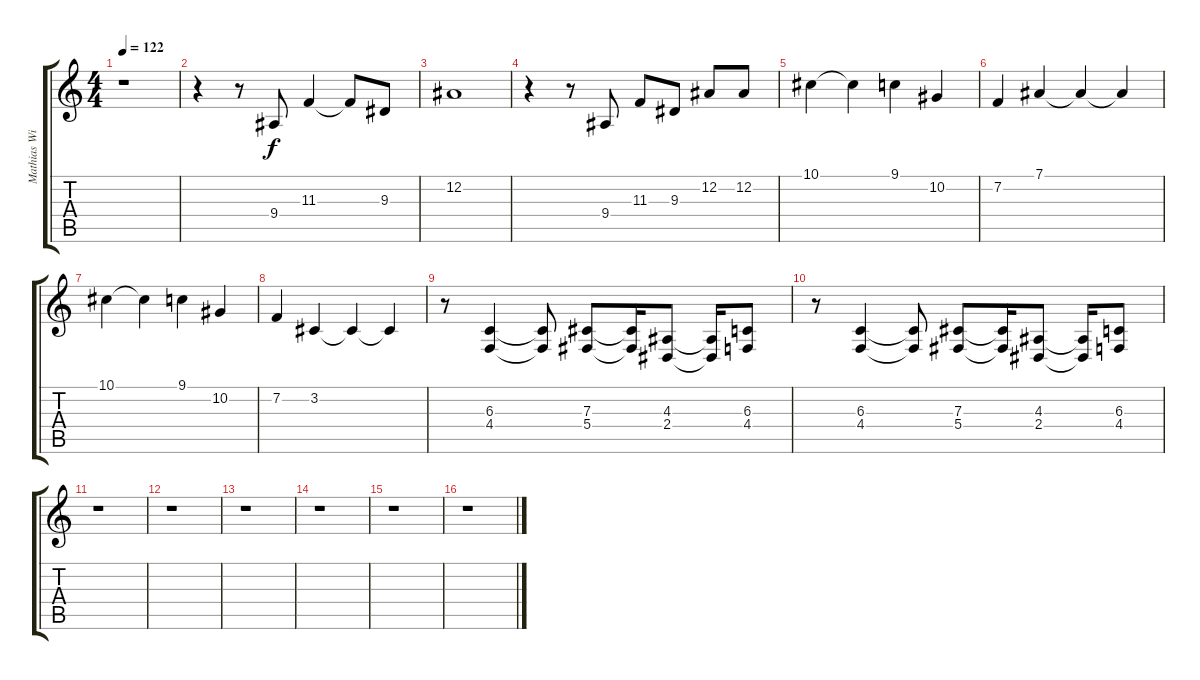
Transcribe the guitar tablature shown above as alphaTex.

\track ("Mathias Wiesner" "Mathias Wi") {instrument trumpet}
\staff {score tabs}
\tuning (Eb4 Bb3 Gb3 Db3 Ab2 Eb2) {hide}
\ts (4 4)
\tempo 122
\clef g2
\ks c
r.1{dy f instrument trumpet} |
r.4 r.8 9.4.8 11.3.4 11.3{t}.8 9.3.8 |
12.2.1 |
r.4 r.8 9.4.8 11.3.8 9.3.8 12.2.8 12.2.8 |
10.1.4 10.1{t}.4 9.1.4 10.2.4 |
7.2.4 7.1.4 7.1{t}.4 7.1{t}.4 |
10.1.4 10.1{t}.4 9.1.4 10.2.4 |
7.2.4 3.2.4 3.2{t}.4 3.2{t}.4 |
r.8 (6.3 4.4).4 (6.3{t} 4.4{t}).8 (7.3 5.4).8 (7.3{t} 5.4{t}).16 (4.3 2.4).8 (4.3{t} 2.4{t}).16 (6.3 4.4).8 |
r.8 (6.3 4.4).4 (6.3{t} 4.4{t}).8 (7.3 5.4).8 (7.3{t} 5.4{t}).16 (4.3 2.4).8 (4.3{t} 2.4{t}).16 (6.3 4.4).8 |
r.1 |
r.1 |
r.1 |
r.1 |
r.1 |
r.1
